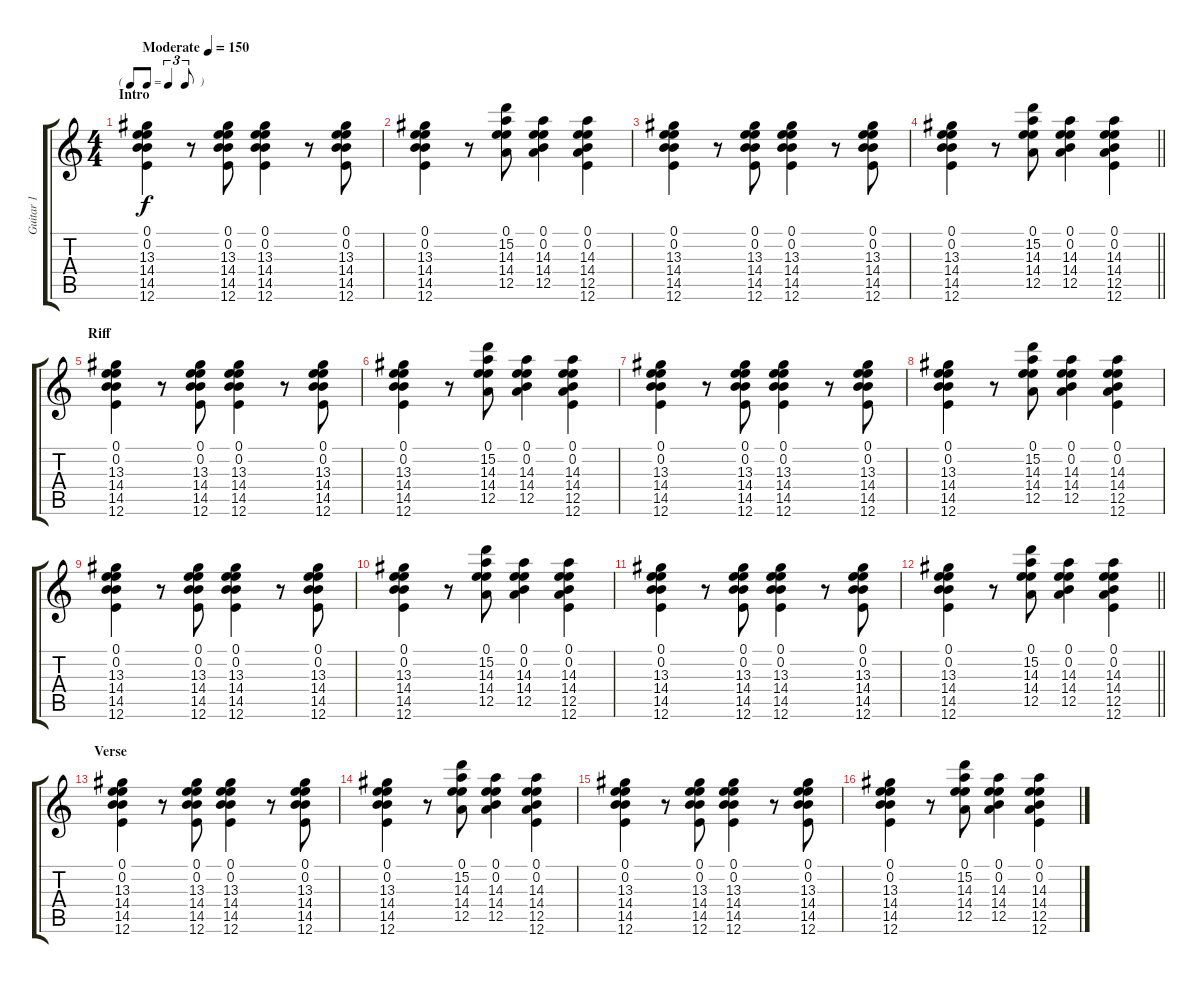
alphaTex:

\track ("Guitar 1" "Guitar 1") {instrument overdrivenguitar}
\staff {score tabs}
\tuning (E4 B3 G3 D3 A2 E2) {hide}
\ts (4 4)
\tf triplet8th
\section ("" "Intro")
\tempo (150 "Moderate")
\clef g2
\ks c
(0.1 0.2 13.3 14.4 14.5 12.6).4{dy f instrument overdrivenguitar} r.8 (0.1 0.2 13.3 14.4 14.5 12.6).8 (0.1 0.2 13.3 14.4 14.5 12.6).4 r.8 (0.1 0.2 13.3 14.4 14.5 12.6).8 |
(0.1 0.2 13.3 14.4 14.5 12.6).4 r.8 (0.1 15.2 14.3 14.4 12.5).8 (0.1 0.2 14.3 14.4 12.5).4 (0.1 0.2 14.3 14.4 12.5 12.6).4 |
(0.1 0.2 13.3 14.4 14.5 12.6).4 r.8 (0.1 0.2 13.3 14.4 14.5 12.6).8 (0.1 0.2 13.3 14.4 14.5 12.6).4 r.8 (0.1 0.2 13.3 14.4 14.5 12.6).8 |
\barLineRight lightlight
(0.1 0.2 13.3 14.4 14.5 12.6).4 r.8 (0.1 15.2 14.3 14.4 12.5).8 (0.1 0.2 14.3 14.4 12.5).4 (0.1 0.2 14.3 14.4 12.5 12.6).4 |
\section ("" "Riff")
(0.1 0.2 13.3 14.4 14.5 12.6).4 r.8 (0.1 0.2 13.3 14.4 14.5 12.6).8 (0.1 0.2 13.3 14.4 14.5 12.6).4 r.8 (0.1 0.2 13.3 14.4 14.5 12.6).8 |
(0.1 0.2 13.3 14.4 14.5 12.6).4 r.8 (0.1 15.2 14.3 14.4 12.5).8 (0.1 0.2 14.3 14.4 12.5).4 (0.1 0.2 14.3 14.4 12.5 12.6).4 |
(0.1 0.2 13.3 14.4 14.5 12.6).4 r.8 (0.1 0.2 13.3 14.4 14.5 12.6).8 (0.1 0.2 13.3 14.4 14.5 12.6).4 r.8 (0.1 0.2 13.3 14.4 14.5 12.6).8 |
(0.1 0.2 13.3 14.4 14.5 12.6).4 r.8 (0.1 15.2 14.3 14.4 12.5).8 (0.1 0.2 14.3 14.4 12.5).4 (0.1 0.2 14.3 14.4 12.5 12.6).4 |
(0.1 0.2 13.3 14.4 14.5 12.6).4 r.8 (0.1 0.2 13.3 14.4 14.5 12.6).8 (0.1 0.2 13.3 14.4 14.5 12.6).4 r.8 (0.1 0.2 13.3 14.4 14.5 12.6).8 |
(0.1 0.2 13.3 14.4 14.5 12.6).4 r.8 (0.1 15.2 14.3 14.4 12.5).8 (0.1 0.2 14.3 14.4 12.5).4 (0.1 0.2 14.3 14.4 12.5 12.6).4 |
(0.1 0.2 13.3 14.4 14.5 12.6).4 r.8 (0.1 0.2 13.3 14.4 14.5 12.6).8 (0.1 0.2 13.3 14.4 14.5 12.6).4 r.8 (0.1 0.2 13.3 14.4 14.5 12.6).8 |
\barLineRight lightlight
(0.1 0.2 13.3 14.4 14.5 12.6).4 r.8 (0.1 15.2 14.3 14.4 12.5).8 (0.1 0.2 14.3 14.4 12.5).4 (0.1 0.2 14.3 14.4 12.5 12.6).4 |
\section ("" "Verse")
(0.1 0.2 13.3 14.4 14.5 12.6).4 r.8 (0.1 0.2 13.3 14.4 14.5 12.6).8 (0.1 0.2 13.3 14.4 14.5 12.6).4 r.8 (0.1 0.2 13.3 14.4 14.5 12.6).8 |
(0.1 0.2 13.3 14.4 14.5 12.6).4 r.8 (0.1 15.2 14.3 14.4 12.5).8 (0.1 0.2 14.3 14.4 12.5).4 (0.1 0.2 14.3 14.4 12.5 12.6).4 |
(0.1 0.2 13.3 14.4 14.5 12.6).4 r.8 (0.1 0.2 13.3 14.4 14.5 12.6).8 (0.1 0.2 13.3 14.4 14.5 12.6).4 r.8 (0.1 0.2 13.3 14.4 14.5 12.6).8 |
(0.1 0.2 13.3 14.4 14.5 12.6).4 r.8 (0.1 15.2 14.3 14.4 12.5).8 (0.1 0.2 14.3 14.4 12.5).4 (0.1 0.2 14.3 14.4 12.5 12.6).4
